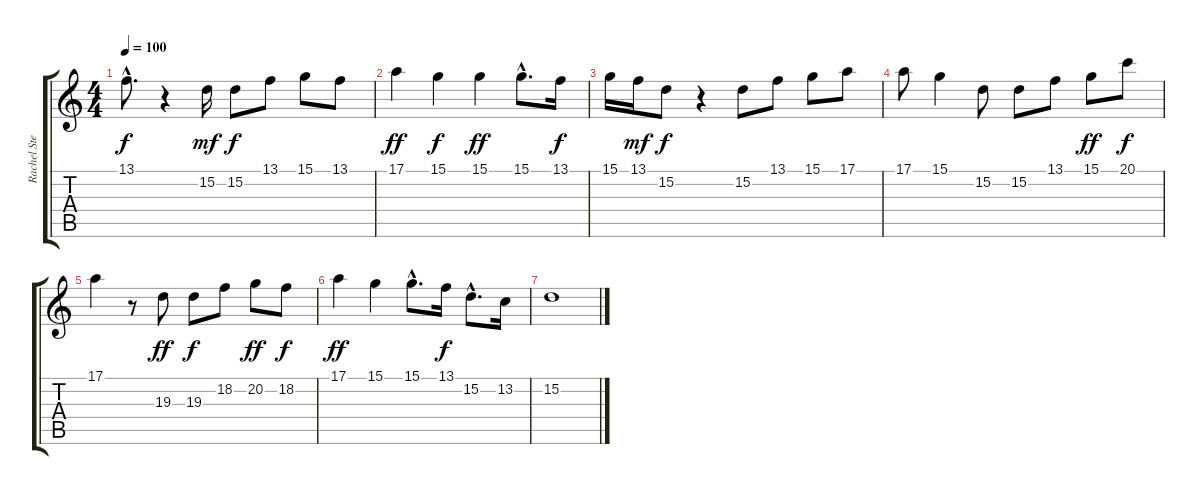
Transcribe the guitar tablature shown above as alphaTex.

\track ("Rachel Stevens" "Rachel Ste") {instrument panflute}
\staff {score tabs}
\tuning (E4 B3 G3 D3 A2 E2) {hide}
\ts (4 4)
\tempo 100
\clef g2
\ks c
13.1{hac}.8{d dy f} r.4 15.2.16{dy mf} 15.2.8{dy f} 13.1.8 15.1.8 13.1.8 |
17.1.4{dy ff} 15.1.4{dy f} 15.1.4{dy ff} 15.1{hac}.8{d} 13.1.16{dy f} |
15.1.16 13.1.16{dy mf} 15.2.8{dy f} r.4 15.2.8 13.1.8 15.1.8 17.1.8 |
17.1.8 15.1.4 15.2.8 15.2.8 13.1.8 15.1.8{dy ff} 20.1.8{dy f} |
17.1.4 r.8 19.3.8{dy ff} 19.3.8{dy f} 18.2.8 20.2.8{dy ff} 18.2.8{dy f} |
17.1.4{dy ff} 15.1.4 15.1{hac}.8{d} 13.1.16{dy f} 15.2{hac}.8{d} 13.2.16 |
15.2.1
